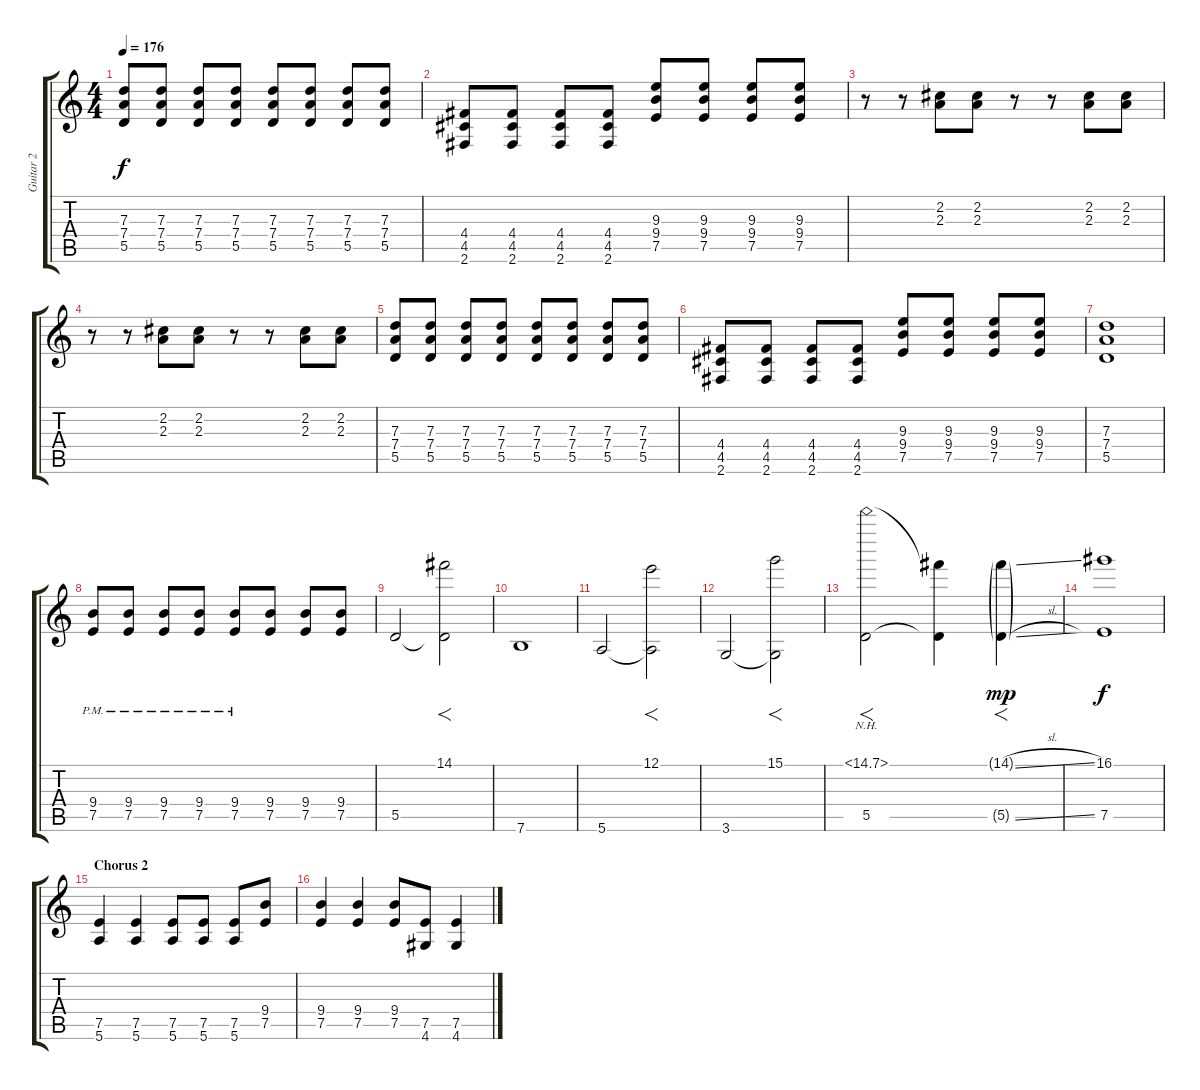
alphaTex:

\track ("Guitar 2" "Guitar 2") {instrument distortionguitar}
\staff {score tabs}
\tuning (E4 B3 G3 D3 A2 E2) {hide}
\ts (4 4)
\tempo 176
\clef g2
\ks c
(7.3 7.4 5.5).8{dy f} (7.3 7.4 5.5).8 (7.3 7.4 5.5).8 (7.3 7.4 5.5).8 (7.3 7.4 5.5).8 (7.3 7.4 5.5).8 (7.3 7.4 5.5).8 (7.3 7.4 5.5).8 |
(4.4 4.5 2.6).8 (4.4 4.5 2.6).8 (4.4 4.5 2.6).8 (4.4 4.5 2.6).8 (9.3 9.4 7.5).8 (9.3 9.4 7.5).8 (9.3 9.4 7.5).8 (9.3 9.4 7.5).8 |
r.8 r.8 (2.2 2.3).8 (2.2 2.3).8 r.8 r.8 (2.2 2.3).8 (2.2 2.3).8 |
r.8 r.8 (2.2 2.3).8 (2.2 2.3).8 r.8 r.8 (2.2 2.3).8 (2.2 2.3).8 |
(7.3 7.4 5.5).8 (7.3 7.4 5.5).8 (7.3 7.4 5.5).8 (7.3 7.4 5.5).8 (7.3 7.4 5.5).8 (7.3 7.4 5.5).8 (7.3 7.4 5.5).8 (7.3 7.4 5.5).8 |
(4.4 4.5 2.6).8 (4.4 4.5 2.6).8 (4.4 4.5 2.6).8 (4.4 4.5 2.6).8 (9.3 9.4 7.5).8 (9.3 9.4 7.5).8 (9.3 9.4 7.5).8 (9.3 9.4 7.5).8 |
(7.3 7.4 5.5).1 |
(9.4{pm} 7.5{pm}).8 (9.4{pm} 7.5{pm}).8 (9.4{pm} 7.5).8 (9.4{pm} 7.5).8 (9.4{pm} 7.5).8 (9.4 7.5).8 (9.4 7.5).8 (9.4 7.5).8 |
5.5.2 (14.1 5.5{t}).2{f} |
7.6.1 |
5.6.2 (12.1 5.6{t}).2{f} |
3.6.2 (15.1 3.6{t}).2{f} |
(14.1{nh} 5.5).2{f} (14.1{t} 5.5{t}).4 (14.1{sl g} 5.5{sl g}).4{f dy mp} |
(16.1 7.5).1{dy f} |
\section ("" "Chorus 2")
(7.5 5.6).4 (7.5 5.6).4 (7.5 5.6).8 (7.5 5.6).8 (7.5 5.6).8 (9.4 7.5).8 |
(9.4 7.5).4 (9.4 7.5).4 (9.4 7.5).8 (7.5 4.6).8 (7.5 4.6).4
